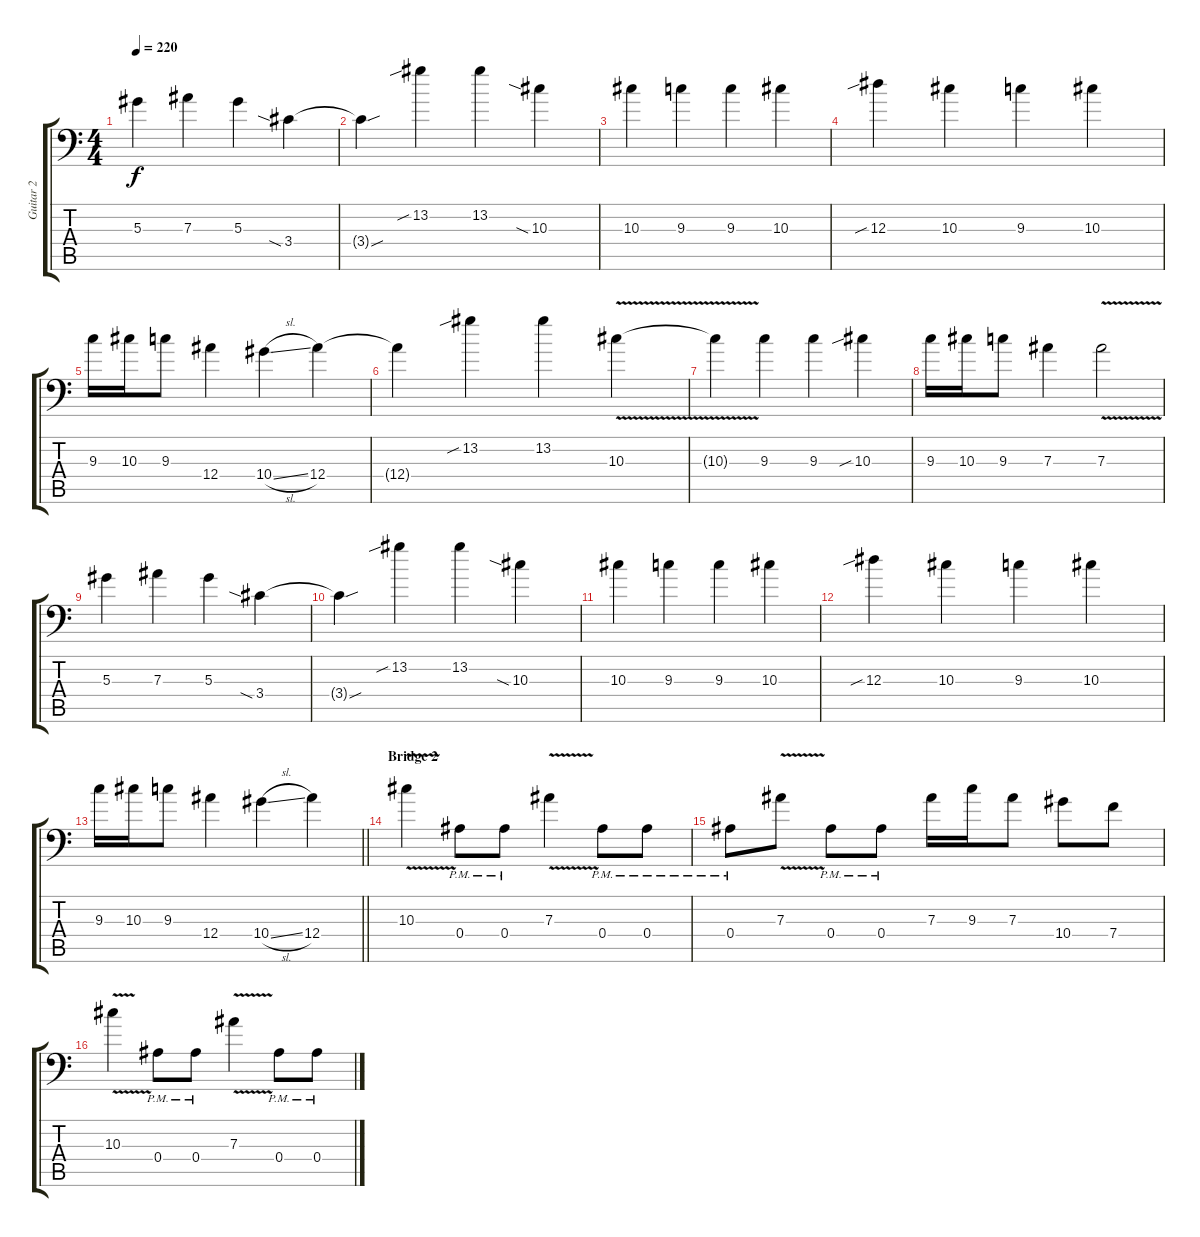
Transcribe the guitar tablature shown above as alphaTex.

\track ("Guitar 2" "Guitar 2") {instrument overdrivenguitar}
\staff {score tabs}
\tuning (C4 G3 Eb3 Bb2 F2 Bb1) {hide}
\ts (4 4)
\tempo 220
\clef f4
\ks c
5.3.4{dy f} 7.3.4 5.3.4 3.4{sia}.4 |
3.4{sou t}.4 13.2{sib}.4 13.2.4 10.3{sia}.4 |
10.3.4 9.3.4 9.3.4 10.3.4 |
12.3{sib}.4 10.3.4 9.3.4 10.3.4 |
9.3.16 10.3.16 9.3.8 12.4.4 10.4{sl}.4 12.4.4 |
12.4{t}.4 13.2{sib}.4 13.2.4 10.3{v}.4 |
10.3{t}.4 9.3.4 9.3.4 10.3{sib}.4 |
9.3.16 10.3.16 9.3.8 7.3.4 7.3{v}.2 |
5.3.4 7.3.4 5.3.4 3.4{sia}.4 |
3.4{sou t}.4 13.2{sib}.4 13.2.4 10.3{sia}.4 |
10.3.4 9.3.4 9.3.4 10.3.4 |
12.3{sib}.4 10.3.4 9.3.4 10.3.4 |
\barLineRight lightlight
9.3.16 10.3.16 9.3.8 12.4.4 10.4{sl}.4 12.4.4 |
\section ("" "Bridge 2")
10.3{v}.4 0.4{pm}.8 0.4{pm}.8 7.3{v}.4 0.4{pm}.8 0.4{pm}.8 |
0.4{pm}.8 7.3{v}.8 0.4{pm}.8 0.4{pm}.8 7.3.16 9.3.16 7.3.8 10.4.8 7.4.8 |
10.3{v}.4 0.4{pm}.8 0.4{pm}.8 7.3{v}.4 0.4{pm}.8 0.4{pm}.8
